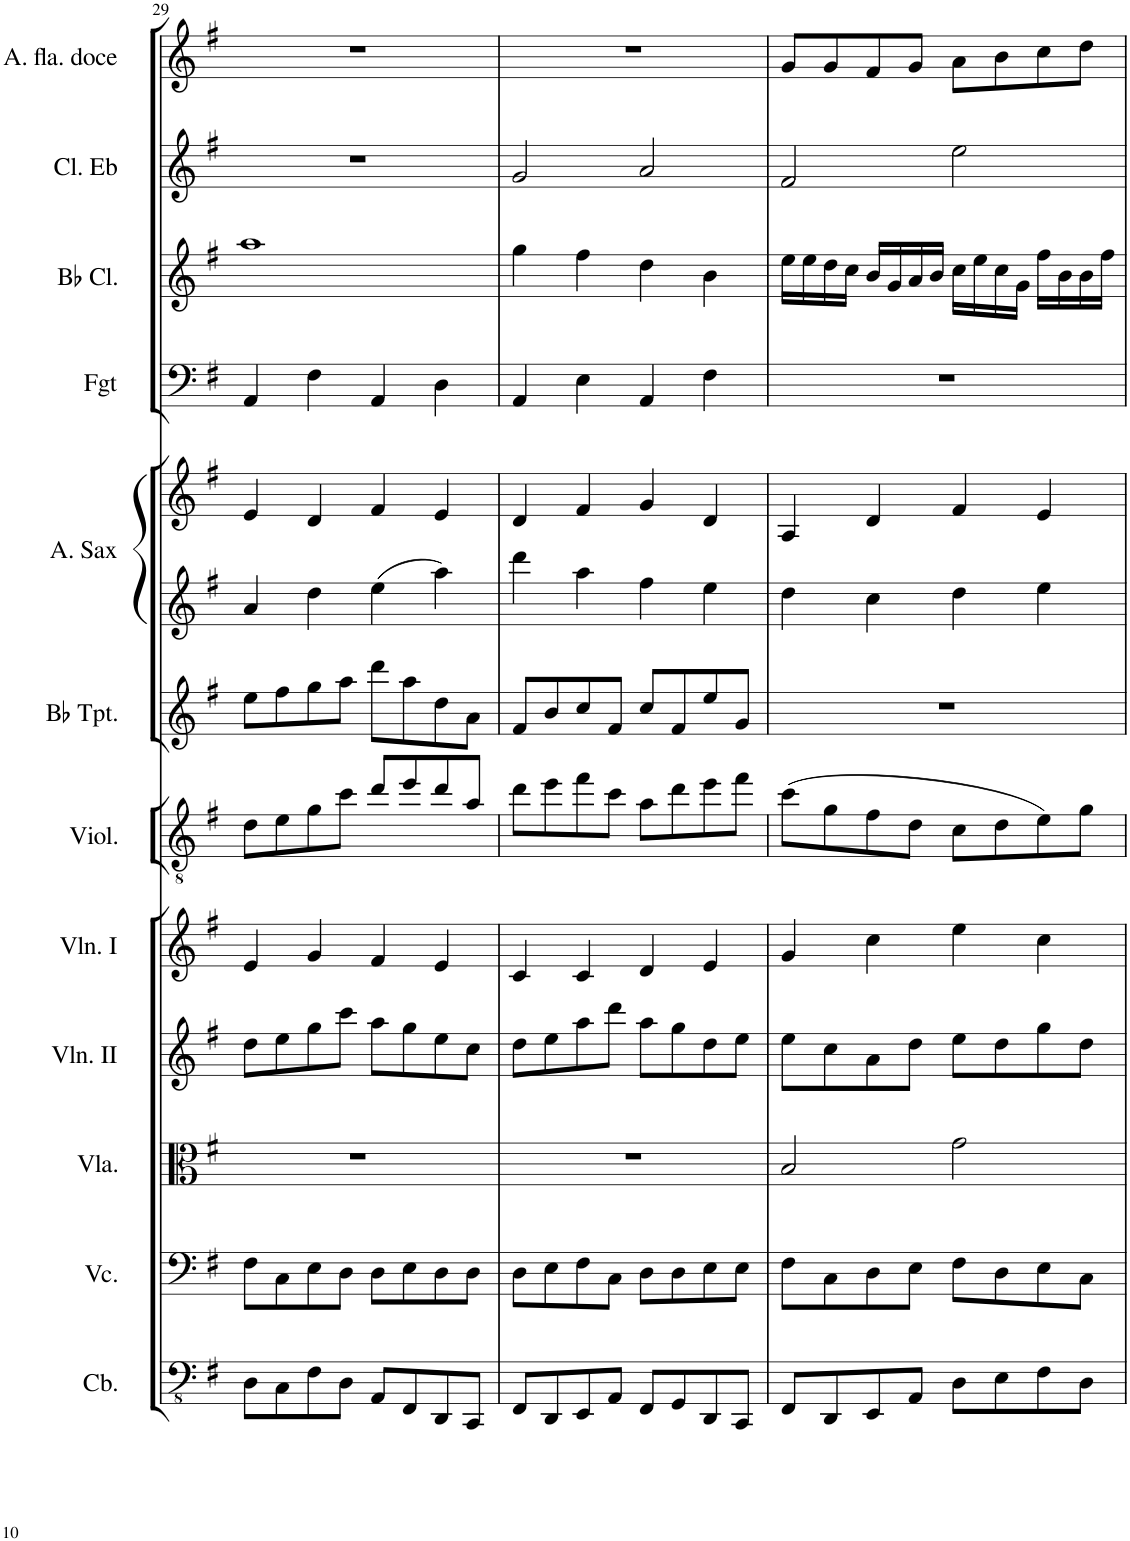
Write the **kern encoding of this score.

**kern	**kern	**kern	**kern	**kern	**kern	**kern	**kern	**kern	**kern	**kern	**kern	**kern
*part12	*part11	*part10	*part9	*part8	*part7	*part6	*part5	*part5	*part4	*part3	*part2	*part1
*staff13	*staff12	*staff11	*staff10	*staff9	*staff8	*staff7	*staff6	*staff5	*staff4	*staff3	*staff2	*staff1
*I"Contrabasses	*I"Violoncellos	*I"Violas	*I"Violins II	*I"Violins I	*I"Violão	*I"Trumpets in Bb	*I"Saxofone Alto/ Sax Tenor	*	*I"Fagote	*I"Clarinets in Bb	*I"Clarineta em Eb	*I"Flauta Doce Contralto
*I'Cb.	*I'Vc.	*I'Vla.	*I'Vln. II	*I'Vln. I	*I'Viol.	*	*I'A. Sax	*	*I'Fgt	*	*I'Cl. Eb	*
!!LO:PB:g=z
*clefFv4	*clefF4	*clefC3	*clefG2	*clefG2	*clefGv2	*clefG2	*clefG2	*clefG2	*clefF4	*clefG2	*clefG2	*clefG2
*	*	*	*	*	*	*ITrd1c2	*ITrd5c9	*ITrd5c9	*	*ITrd1c2	*ITrd1c2	*
*k[f#]	*k[f#]	*k[f#]	*k[f#]	*k[f#]	*k[f#]	*k[f#]	*k[f#]	*k[f#]	*k[f#]	*k[f#]	*k[f#]	*k[f#]
*M4/4	*M4/4	*M4/4	*M4/4	*M4/4	*M4/4	*M4/4	*M4/4	*M4/4	*M4/4	*M4/4	*M4/4	*M4/4
=29	=29	=29	=29	=29	=29	=29	=29	=29	=29	=29	=29	=29
8DD\L	8F#\L	1r	8dd\L	4e/	8d\L	8ee\L	4a/	4e/	4AA/	1aa	1r	1r
8CC\	8C\	.	8ee\	.	8e\	8ff#\	.	.	.	.	.	.
8FF#\	8E\	.	8gg\	4g/	8g\	8gg\	4dd\	4d/	4F#\	.	.	.
8DD\J	8D\J	.	8ccc\J	.	8cc\J	8aa\J	.	.	.	.	.	.
8AAA/L	8D\L	.	8aa\L	4f#/	8dd/L	8ddd\L	4ee\	4f#/	4AA/	.	.	.
8FFF#/	8E\	.	8gg\	.	8ee/	8aa\	.	.	.	.	.	.
8DDD/	8D\	.	8ee\	4e/	8dd/	8dd\	4aa\	4e/	4D\	.	.	.
8CCC/J	8D\J	.	8cc\J	.	8a/J	8a\J	.	.	.	.	.	.
=30	=30	=30	=30	=30	=30	=30	=30	=30	=30	=30	=30	=30
8FFF#/L	8D\L	1r	8dd\L	4c/	8dd\L	8f#/L	4ddd\	4d/	4AA/	4gg\	2g/	1r
8DDD/	8E\	.	8ee\	.	8ee\	8b/	.	.	.	.	.	.
8EEE/	8F#\	.	8aa\	4c/	8ff#\	8cc/	4aa\	4f#/	4E\	4ff#\	.	.
8AAA/J	8C\J	.	8ddd\J	.	8cc\J	8f#/J	.	.	.	.	.	.
8FFF#/L	8D\L	.	8aa\L	4d/	8a\L	8cc/L	4ff#\	4g/	4AA/	4dd\	2a/	.
8GGG/	8D\	.	8gg\	.	8dd\	8f#/	.	.	.	.	.	.
8DDD/	8E\	.	8dd\	4e/	8ee\	8ee/	4ee\	4d/	4F#\	4b\	.	.
8CCC/J	8E\J	.	8ee\J	.	8ff#\J	8g/J	.	.	.	.	.	.
=31	=31	=31	=31	=31	=31	=31	=31	=31	=31	=31	=31	=31
8FFF#/L	8F#\L	2B/	8ee\L	4g/	(8cc\L	1r	4dd\	4A/	1r	16ee\LL	2f#/	8g/L
.	.	.	.	.	.	.	.	.	.	16ee\	.	.
8DDD/	8C\	.	8cc\	.	8g\	.	.	.	.	16dd\	.	8g/
.	.	.	.	.	.	.	.	.	.	16cc\JJ	.	.
8EEE/	8D\	.	8a\	4cc\	8f#\	.	4cc\	4d/	.	16b/LL	.	8f#/
.	.	.	.	.	.	.	.	.	.	16g/	.	.
8AAA/J	8E\J	.	8dd\J	.	8d\J	.	.	.	.	16a/	.	8g/J
.	.	.	.	.	.	.	.	.	.	16b/JJ	.	.
8DD\L	8F#\L	2g\	8ee\L	4ee\	8c\L	.	4dd\	4f#/	.	16cc\LL	2ee\	8a\L
.	.	.	.	.	.	.	.	.	.	16ee\	.	.
8EE\	8D\	.	8dd\	.	8d\	.	.	.	.	16cc\	.	8b\
.	.	.	.	.	.	.	.	.	.	16g\JJ	.	.
8FF#\	8E\	.	8gg\	4cc\	8e\)	.	4ee\	4e/	.	16ff#\LL	.	8cc\
.	.	.	.	.	.	.	.	.	.	16b\	.	.
8DD\J	8C\J	.	8dd\J	.	8g\J	.	.	.	.	16b\	.	8dd\J
.	.	.	.	.	.	.	.	.	.	16ff#\JJ	.	.
=	=	=	=	=	=	=	=	=	=	=	=	=
*-	*-	*-	*-	*-	*-	*-	*-	*-	*-	*-	*-	*-
